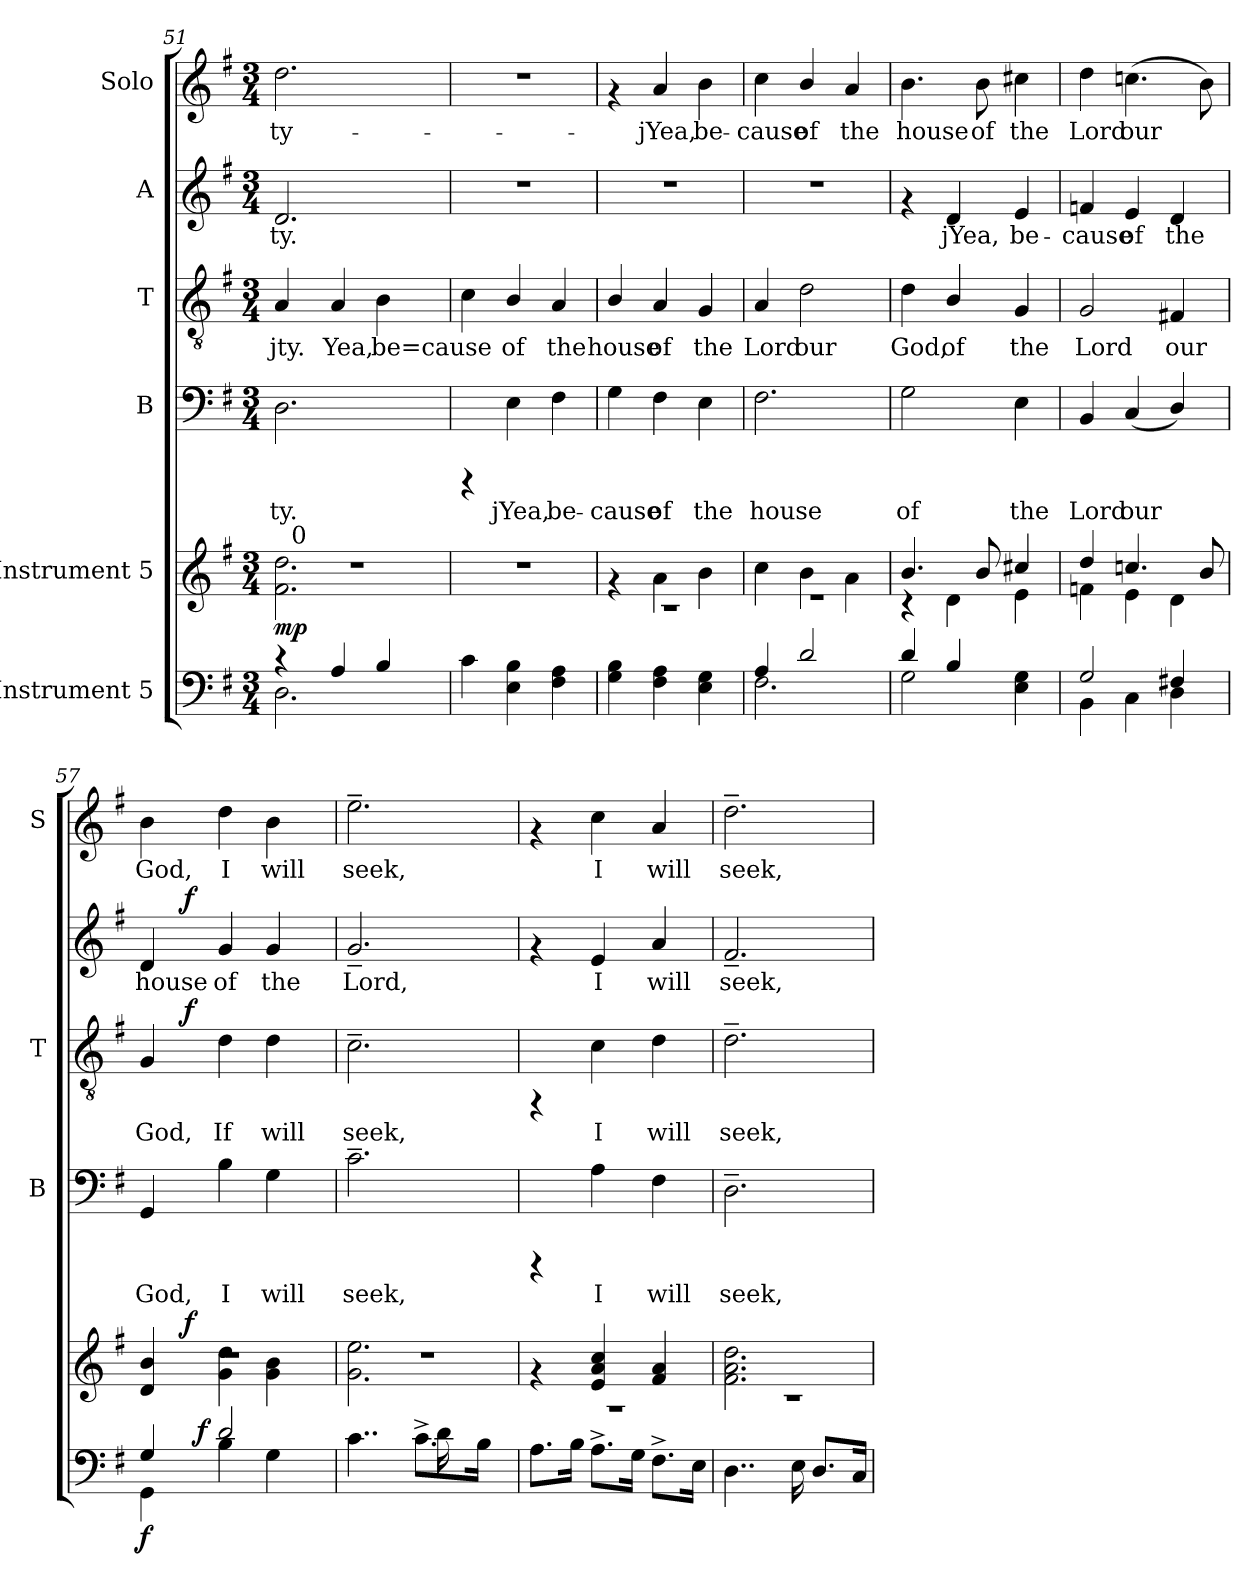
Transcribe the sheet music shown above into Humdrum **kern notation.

**kern	**dynam	**kern	**dynam	**kern	**text	**kern	**text	**dynam	**kern	**text	**dynam	**kern	**text
*part6	*part6	*part5	*part5	*part4	*part4	*part3	*part3	*part3	*part2	*part2	*part2	*part1	*part1
*staff6	*staff6	*staff5	*staff5	*staff4	*staff4	*staff3	*staff3	*staff3	*staff2	*staff2	*staff2	*staff1	*staff1
*I"Instrument 5	*	*I"Instrument 5	*	*I"B	*	*I"T	*	*	*I"A	*	*	*I"Solo	*
*	*	*	*	*I'B	*	*I'T	*	*	*	*	*	*I'S	*
*clefF4	*	*clefG2	*	*clefF4	*	*clefGv2	*	*	*clefG2	*	*	*clefG2	*
*k[f#]	*	*k[f#]	*	*k[f#]	*	*k[f#]	*	*	*k[f#]	*	*	*k[f#]	*
*G:	*	*G:	*	*G:	*	*G:	*	*	*G:	*	*	*G:	*
*M3/4	*	*M3/4	*	*M3/4	*	*M3/4	*	*	*M3/4	*	*	*M3/4	*
=51	=51	=51	=51	=51	=51	=51	=51	=51	=51	=51	=51	=51	=51
*^	*	*^	*	*	*	*	*	*	*	*	*	*	*
!	!	!	!	!	!LO:DY:b	!	!LO:LY:b:rj	!	!LO:LY:b:rj	!	!	!LO:LY:b:rj	!	!	!LO:LY:b:cj
*	*	*	*	*^	*	*	*	*	*	*	*	*	*	*	*
4r	2.D\	.	2.f#\ 2.dd\	2.r	32.ryy	mp	2.D\	-ty.	4A/	-jty.	.	2.d/	-ty.	.	2.dd\	-ty-
!	!	!	!	!	!LO:TX:a:t=0	!	!	!	!	!	!	!	!	!	!	!
.	.	.	.	.	2ryy	.	.	.	.	.	.	.	.	.	.	.
!	!	!	!	!	!	!	!	!	!	!LO:LY:b:rj	!	!	!	!	!	!
4A/	.	.	.	.	.	.	.	.	4A/	Yea,	.	.	.	.	.	.
!	!	!	!	!	!	!	!	!	!	!LO:LY:b:rj	!	!	!	!	!	!
4B/	.	.	.	.	.	.	.	.	4B\	be=cause	.	.	.	.	.	.
.	.	.	.	.	8ryy	.	.	.	.	.	.	.	.	.	.	.
.	.	.	.	.	16ryy	.	.	.	.	.	.	.	.	.	.	.
.	.	.	.	.	64ryy	.	.	.	.	.	.	.	.	.	.	.
=52	=52	=52	=52	=52	=52	=52	=52	=52	=52	=52	=52	=52	=52	=52	=52	=52
!	!	!	!	!	!	!	!	!	!	!LO:LY:b:rj	!	!	!	!	!	!
*v	*v	*	*	*	*	*	*	*	*	*	*	*	*	*	*	*
*	*	*	*v	*v	*	*	*	*	*	*	*	*	*	*	*
4c\	.	2.r	2.r	.	4rCCC	.	4c\	.	.	2.r	.	.	2.r	.
!	!	!	!	!	!	!LO:LY:b:rj	!	!LO:LY:b:rj	!	!	!	!	!	!
4E\ 4B\	.	.	.	.	4E\	jYea,	4B/	of	.	.	.	.	.	.
!	!	!	!	!	!	!LO:LY:b:rj	!	!LO:LY:b:rj	!	!	!	!	!	!
4F#\ 4A\	.	.	.	.	4F#\	be-	4A/	the	.	.	.	.	.	.
=53	=53	=53	=53	=53	=53	=53	=53	=53	=53	=53	=53	=53	=53	=53
!	!	!	!	!	!	!LO:LY:b:rj	!	!LO:LY:b:rj	!	!	!	!	!	!
4G\ 4B\	.	4rf	2.r	.	4G\	-cause	4B/	house	.	2.r	.	.	4rf	.
!	!	!	!	!	!	!LO:LY:b:rj	!	!LO:LY:b:rj	!	!	!	!	!	!LO:LY:b:cj
4A\ 4F#\	.	4a\	.	.	4F#\	of	4A/	of	.	.	.	.	4a/	-jYea,
!	!	!	!	!	!	!LO:LY:b:rj	!	!LO:LY:b:rj	!	!	!	!	!	!LO:LY:b:cj
4G\ 4E\	.	4b\	.	.	4E\	the	4G/	the	.	.	.	.	4b\	be-
=54	=54	=54	=54	=54	=54	=54	=54	=54	=54	=54	=54	=54	=54	=54
*^	*	*	*	*	*	*	*	*	*	*	*	*	*	*
!	!	!	!	!	!	!	!LO:LY:b:rj	!	!LO:LY:b:rj	!	!	!	!	!	!LO:LY:b:cj
4A/	2.F#\	.	4cc\	2.r	.	2.F#\	house	4A/	Lord	.	2.r	.	.	4cc\	-cause
!	!	!	!	!	!	!	!	!	!LO:LY:b:rj	!	!	!	!	!	!LO:LY:b:cj
2d/	.	.	4b\	.	.	.	.	2d\	our	.	.	.	.	4b/	of
!	!	!	!	!	!	!	!	!	!	!	!	!	!	!	!LO:LY:b:cj
.	.	.	4a\	.	.	.	.	.	.	.	.	.	.	4a/	the
=55	=55	=55	=55	=55	=55	=55	=55	=55	=55	=55	=55	=55	=55	=55	=55
!	!	!	!	!	!	!	!LO:LY:b:rj	!	!LO:LY:b:rj	!	!	!	!	!	!LO:LY:b:cj
4d/	2G\	.	4.b/	4rc	.	2G\	of	4d\	God,	.	4rf	.	.	4.b\	house
!	!	!	!	!	!	!	!	!	!LO:LY:b:rj	!	!	!LO:LY:b:rj	!	!	!
4B/	.	.	.	4d\	.	.	.	4B/	of	.	4d/	jYea,	.	.	.
!	!	!	!	!	!	!	!	!	!	!	!	!	!	!	!LO:LY:b:cj
.	.	.	8b/	.	.	.	.	.	.	.	.	.	.	8b\	of
!	!	!	!	!	!	!	!LO:LY:b:rj	!	!LO:LY:b:rj	!	!	!LO:LY:b:rj	!	!	!LO:LY:b:cj
4ryy	4G\ 4E\	.	4cc#X/	4e\	.	4E\	the	4G/	the	.	4e/	be-	.	4cc#X\	the
!!LO:LB:g=z
=56	=56	=56	=56	=56	=56	=56	=56	=56	=56	=56	=56	=56	=56	=56	=56
!	!	!	!	!	!	!	!LO:LY:b:rj	!	!LO:LY:b:rj	!	!	!LO:LY:b:rj	!	!	!LO:LY:b:cj
2G/	4BB\	.	4dd/	4fn\	.	4BB/	Lord	2G/	Lord	.	4fn/	-cause	.	4dd\	Lord
!	!	!	!	!	!	!	!LO:LY:b:rj	!	!	!	!	!LO:LY:b:rj	!	!	!LO:LY:b:cj
.	4C\	.	4.ccn/	4e\	.	(<4C/	our	.	.	.	4e/	of	.	(>4.ccn\	our
!	!	!	!	!	!	!	!LO:LY:b:rj	!	!LO:LY:b:rj	!	!	!LO:LY:b:rj	!	!	!
4F#X/	4D\	.	.	4d\	.	4D/)	.	4F#X/	our	.	4d/	the	.	.	.
!	!	!	!	!	!	!	!	!	!	!	!	!	!	!	!LO:LY:b:cj
.	.	.	8b/	.	.	.	.	.	.	.	.	.	.	8b\)	.
=57	=57	=57	=57	=57	=57	=57	=57	=57	=57	=57	=57	=57	=57	=57	=57
!	!	!LO:DY:b	!	!	!	!	!LO:LY:b:rj	!	!LO:LY:b:rj	!	!	!LO:LY:b:rj	!	!	!LO:LY:b:cj
*	*^	*	*	*^	*	*	*	*^	*	*	*^	*	*	*	*
4G/	4GG\	8.ryy	f	4d/ 4b/	2.r	8ryy	.	4GG/	God,	4G/	8ryy	God,	.	4d/	8ryy	house	.	4b\	God,
.	.	.	.	.	.	32ryy	.	.	.	.	32ryy	.	.	.	32ryy	.	.	.	.
!	!	!	!	!	!	!	!LO:DY:a	!	!	!	!	!	!LO:DY:a	!	!	!	!LO:DY:a	!	!
.	.	.	.	.	.	2ryy	f	.	.	.	2ryy	.	f	.	2ryy	.	f	.	.
!	!	!	!LO:DY:a	!	!	!	!	!	!	!	!	!	!	!	!	!	!	!	!
.	.	2ryy	f	.	.	.	.	.	.	.	.	.	.	.	.	.	.	.	.
!	!	!	!	!	!	!	!	!	!LO:LY:b:rj	!	!	!LO:LY:b:rj	!	!	!	!LO:LY:b:rj	!	!	!LO:LY:b:cj
2d/	4B\	.	.	4g\ 4dd\	.	.	.	4B\	I	4d\	.	If	.	4g/	.	of	.	4dd\	I
!	!	!	!	!	!	!	!	!	!LO:LY:b:rj	!	!	!LO:LY:b:rj	!	!	!	!LO:LY:b:rj	!	!	!LO:LY:b:cj
.	4G\	.	.	4b\ 4g\	.	.	.	4G\	will	4d\	.	will	.	4g/	.	the	.	4b\	will
.	.	.	.	.	.	16.ryy	.	.	.	.	16.ryy	.	.	.	16.ryy	.	.	.	.
.	.	16ryy	.	.	.	.	.	.	.	.	.	.	.	.	.	.	.	.	.
=58	=58	=58	=58	=58	=58	=58	=58	=58	=58	=58	=58	=58	=58	=58	=58	=58	=58	=58	=58
!	!	!	!	!	!	!	!	!	!LO:LY:b:rj	!	!	!LO:LY:b:rj	!	!	!	!LO:LY:b:rj	!	!	!LO:LY:b:cj
*	*v	*v	*	*	*	*	*	*	*	*v	*v	*	*	*v	*v	*	*	*	*
*	*	*	*	*v	*v	*	*	*	*	*	*	*	*	*	*	*
4..c\	4..ryy	.	2.g\ 2.ee\	2.r	.	2.c~>\	seek,	2.c~>\	seek,	.	2.g~</	Lord,	.	2.ee~>\	seek,
8.c^<\L	16d\	.	.	.	.	.	.	.	.	.	.	.	.	.	.
.	16ryy	.	.	.	.	.	.	.	.	.	.	.	.	.	.
.	8.ryy	.	.	.	.	.	.	.	.	.	.	.	.	.	.
16B\J	.	.	.	.	.	.	.	.	.	.	.	.	.	.	.
16ryy	.	.	.	.	.	.	.	.	.	.	.	.	.	.	.
*v	*v	*	*	*	*	*	*	*	*	*	*	*	*	*	*
=59	=59	=59	=59	=59	=59	=59	=59	=59	=59	=59	=59	=59	=59	=59
8.A\L	.	4rf	2.r	.	4rCCC	.	4rFF	.	.	4rf	.	.	4rf	.
16B\J	.	.	.	.	.	.	.	.	.	.	.	.	.	.
!	!	!	!	!	!	!LO:LY:b:rj	!	!LO:LY:b:rj	!	!	!LO:LY:b:rj	!	!	!LO:LY:b:cj
8.A^<\L	.	4a/ 4e/ 4cc/	.	.	4A\	I	4c\	I	.	4e/	I	.	4cc\	I
16G\J	.	.	.	.	.	.	.	.	.	.	.	.	.	.
!	!	!	!	!	!	!LO:LY:b:rj	!	!LO:LY:b:rj	!	!	!LO:LY:b:rj	!	!	!LO:LY:b:cj
8.F#^<\L	.	4a/ 4f#/	.	.	4F#\	will	4d\	will	.	4a/	will	.	4a/	will
16E\J	.	.	.	.	.	.	.	.	.	.	.	.	.	.
=60	=60	=60	=60	=60	=60	=60	=60	=60	=60	=60	=60	=60	=60	=60
!	!	!	!	!	!	!LO:LY:b:rj	!	!LO:LY:b:rj	!	!	!LO:LY:b:rj	!	!	!LO:LY:b:cj
4..D\	.	2.a\ 2.f#\ 2.dd\	2.r	.	2.D~>\	seek,	2.d~>\	seek,	.	2.f#~</	seek,	.	2.dd~>\	seek,
16E\	.	.	.	.	.	.	.	.	.	.	.	.	.	.
8.D/L	.	.	.	.	.	.	.	.	.	.	.	.	.	.
16C/J	.	.	.	.	.	.	.	.	.	.	.	.	.	.
*	*	*v	*v	*	*	*	*	*	*	*	*	*	*	*
=	=	=	=	=	=	=	=	=	=	=	=	=	=
*-	*-	*-	*-	*-	*-	*-	*-	*-	*-	*-	*-	*-	*-
